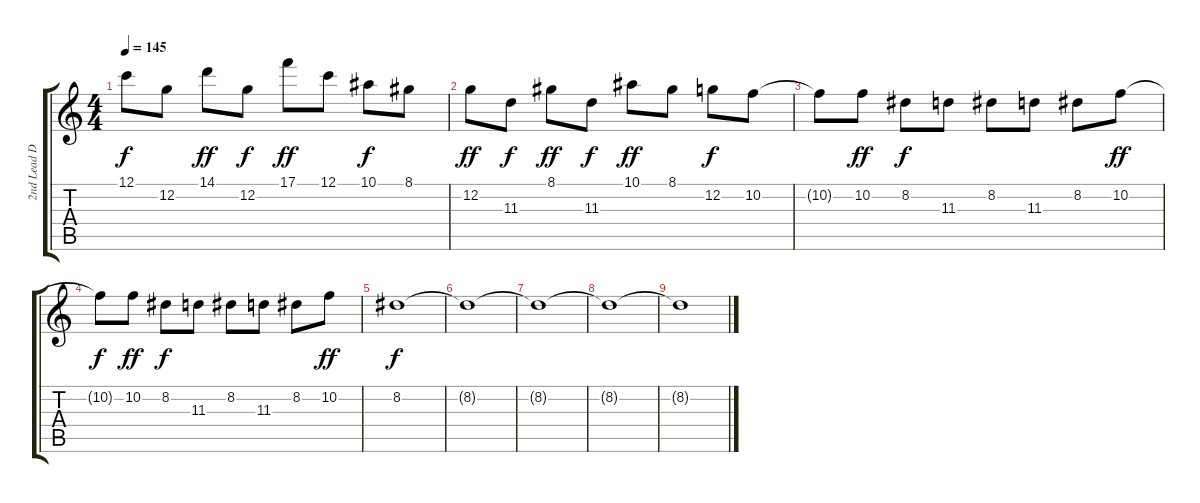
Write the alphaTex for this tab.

\track ("2nd Lead Distortion Guitar" "2nd Lead D") {instrument distortionguitar}
\staff {score tabs}
\tuning (C4 G3 Eb3 Bb2 F2 C2) {hide}
\ts (4 4)
\tempo 145
\clef g2
\ks c
12.1{t}.8{dy f} 12.2.8 14.1.8{dy ff} 12.2.8{dy f} 17.1.8{dy ff} 12.1.8 10.1.8{dy f} 8.1.8 |
12.2.8{dy ff} 11.3.8{dy f} 8.1.8{dy ff} 11.3.8{dy f} 10.1.8{dy ff} 8.1.8 12.2.8{dy f} 10.2.8 |
10.2{t}.8 10.2.8{dy ff} 8.2.8{dy f} 11.3.8 8.2.8 11.3.8 8.2.8 10.2.8{dy ff} |
10.2{t}.8{dy f} 10.2.8{dy ff} 8.2.8{dy f} 11.3.8 8.2.8 11.3.8 8.2.8 10.2.8{dy ff} |
8.2.1{dy f} |
8.2{t}.1 |
8.2{t}.1 |
8.2{t}.1 |
8.2{t}.1
